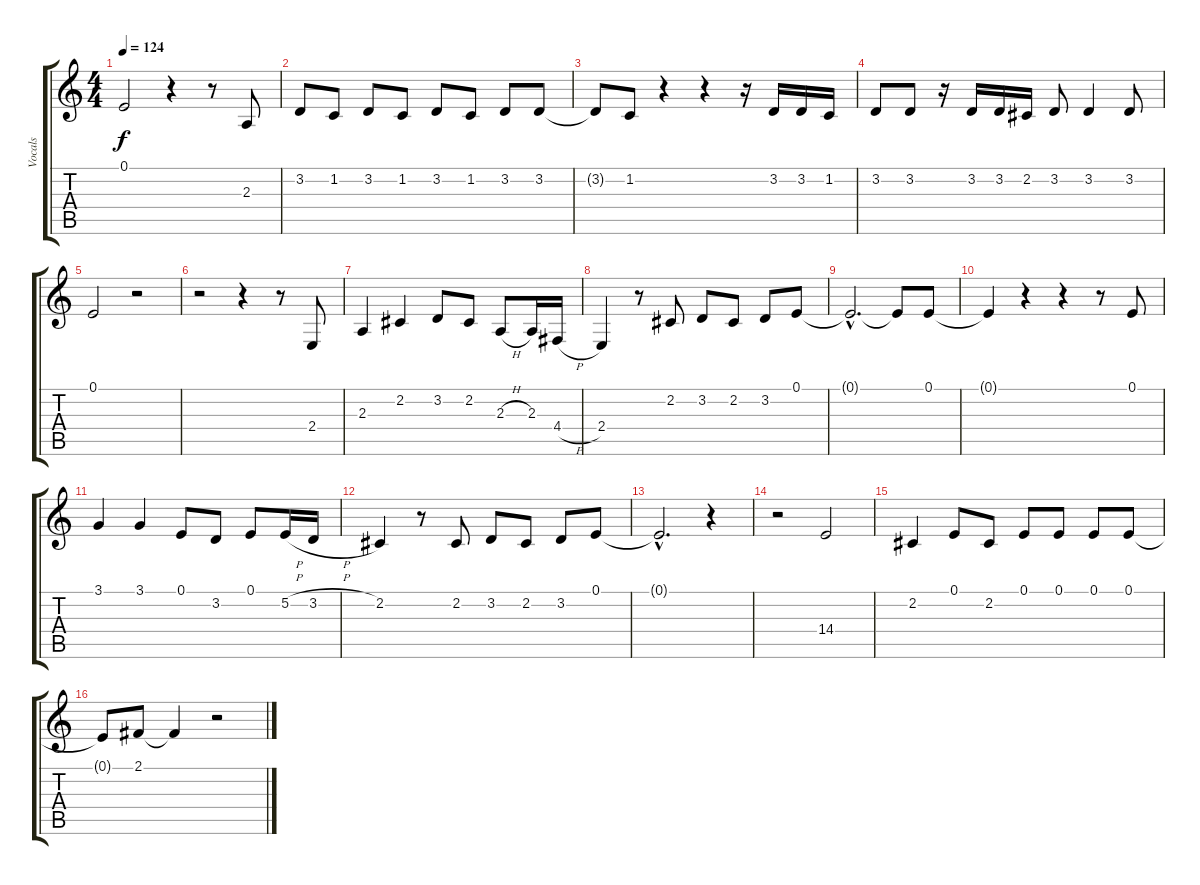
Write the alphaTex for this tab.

\track ("Vocals" "Vocals") {instrument altosax}
\staff {score tabs}
\tuning (E4 B3 G3 D3 A2 E2) {hide}
\ts (4 4)
\tempo 124
\clef g2
\ks c
0.1.2{dy f} r.4 r.8 2.3.8 |
3.2.8 1.2.8 3.2.8 1.2.8 3.2.8 1.2.8 3.2.8 3.2.8 |
3.2{t}.8 1.2.8 r.4 r.4 r.16 3.2.16 3.2.16 1.2.16 |
3.2.8 3.2.8 r.16 3.2.16 3.2.16 2.2.16 3.2.8 3.2.4 3.2.8 |
0.1.2 r.2 |
r.2 r.4 r.8 2.4.8 |
2.3.4 2.2.4 3.2.8 2.2.8 2.3{h}.8 2.3.16 4.4{h}.16 |
2.4.4 r.8 2.2.8 3.2.8 2.2.8 3.2.8 0.1.8 |
0.1{hac t}.2{d} 0.1{t}.8 0.1.8 |
0.1{t}.4 r.4 r.4 r.8 0.1.8 |
3.1.4 3.1.4 0.1.8 3.2.8 0.1.8 5.2{h}.16 3.2{h}.16 |
2.2.4 r.8 2.2.8 3.2.8 2.2.8 3.2.8 0.1.8 |
0.1{hac t}.2{d} r.4 |
r.2 14.4.2 |
2.2.4 0.1.8 2.2.8 0.1.8 0.1.8 0.1.8 0.1.8 |
0.1{t}.8 2.1.8 2.1{t}.4 r.2
